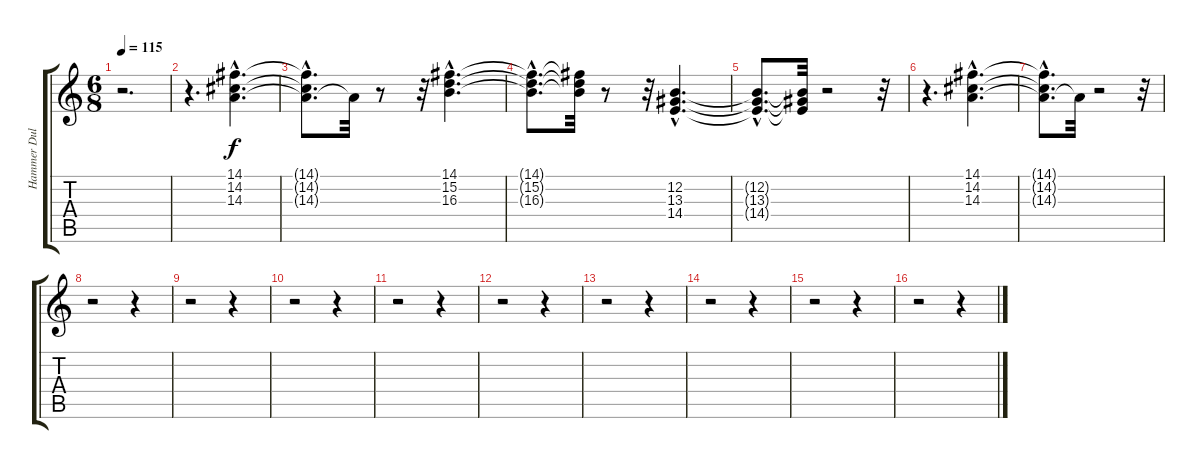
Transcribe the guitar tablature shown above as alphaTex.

\track ("Hammer Dulcimer" "Hammer Dul") {instrument dulcimer}
\staff {score tabs}
\tuning (E4 B3 G3 D3 A2 E2) {hide}
\ts (6 8)
\tempo 115
\clef g2
\ks c
r.2{d dy f} |
r.4{d} (14.1{hac} 14.2{hac} 14.3{hac}).4{d} |
(14.1{t} 14.2{t} 14.3{hac t}).8{d} 14.3{t}.32 r.8 r.32 (14.1{hac} 15.2{hac} 16.3{hac}).4{d} |
(14.1{hac t} 15.2{hac t} 16.3{hac t}).8{d} (14.1{t} 15.2{t} 16.3{t}).32 r.8 r.32 (12.2{hac} 13.3{hac} 14.4{hac}).4{d} |
(12.2{hac t} 13.3{hac t} 14.4{hac t}).8{d} (12.2{t} 13.3{t} 14.4{t}).32 r.2 r.32 |
r.4{d} (14.1{hac} 14.2{hac} 14.3{hac}).4{d} |
(14.1{t} 14.2{t} 14.3{hac t}).8{d} 14.3{t}.32 r.2 r.32 |
r.2 r.4 |
r.2 r.4 |
r.2 r.4 |
r.2 r.4 |
r.2 r.4 |
r.2 r.4 |
r.2 r.4 |
r.2 r.4 |
r.2 r.4
